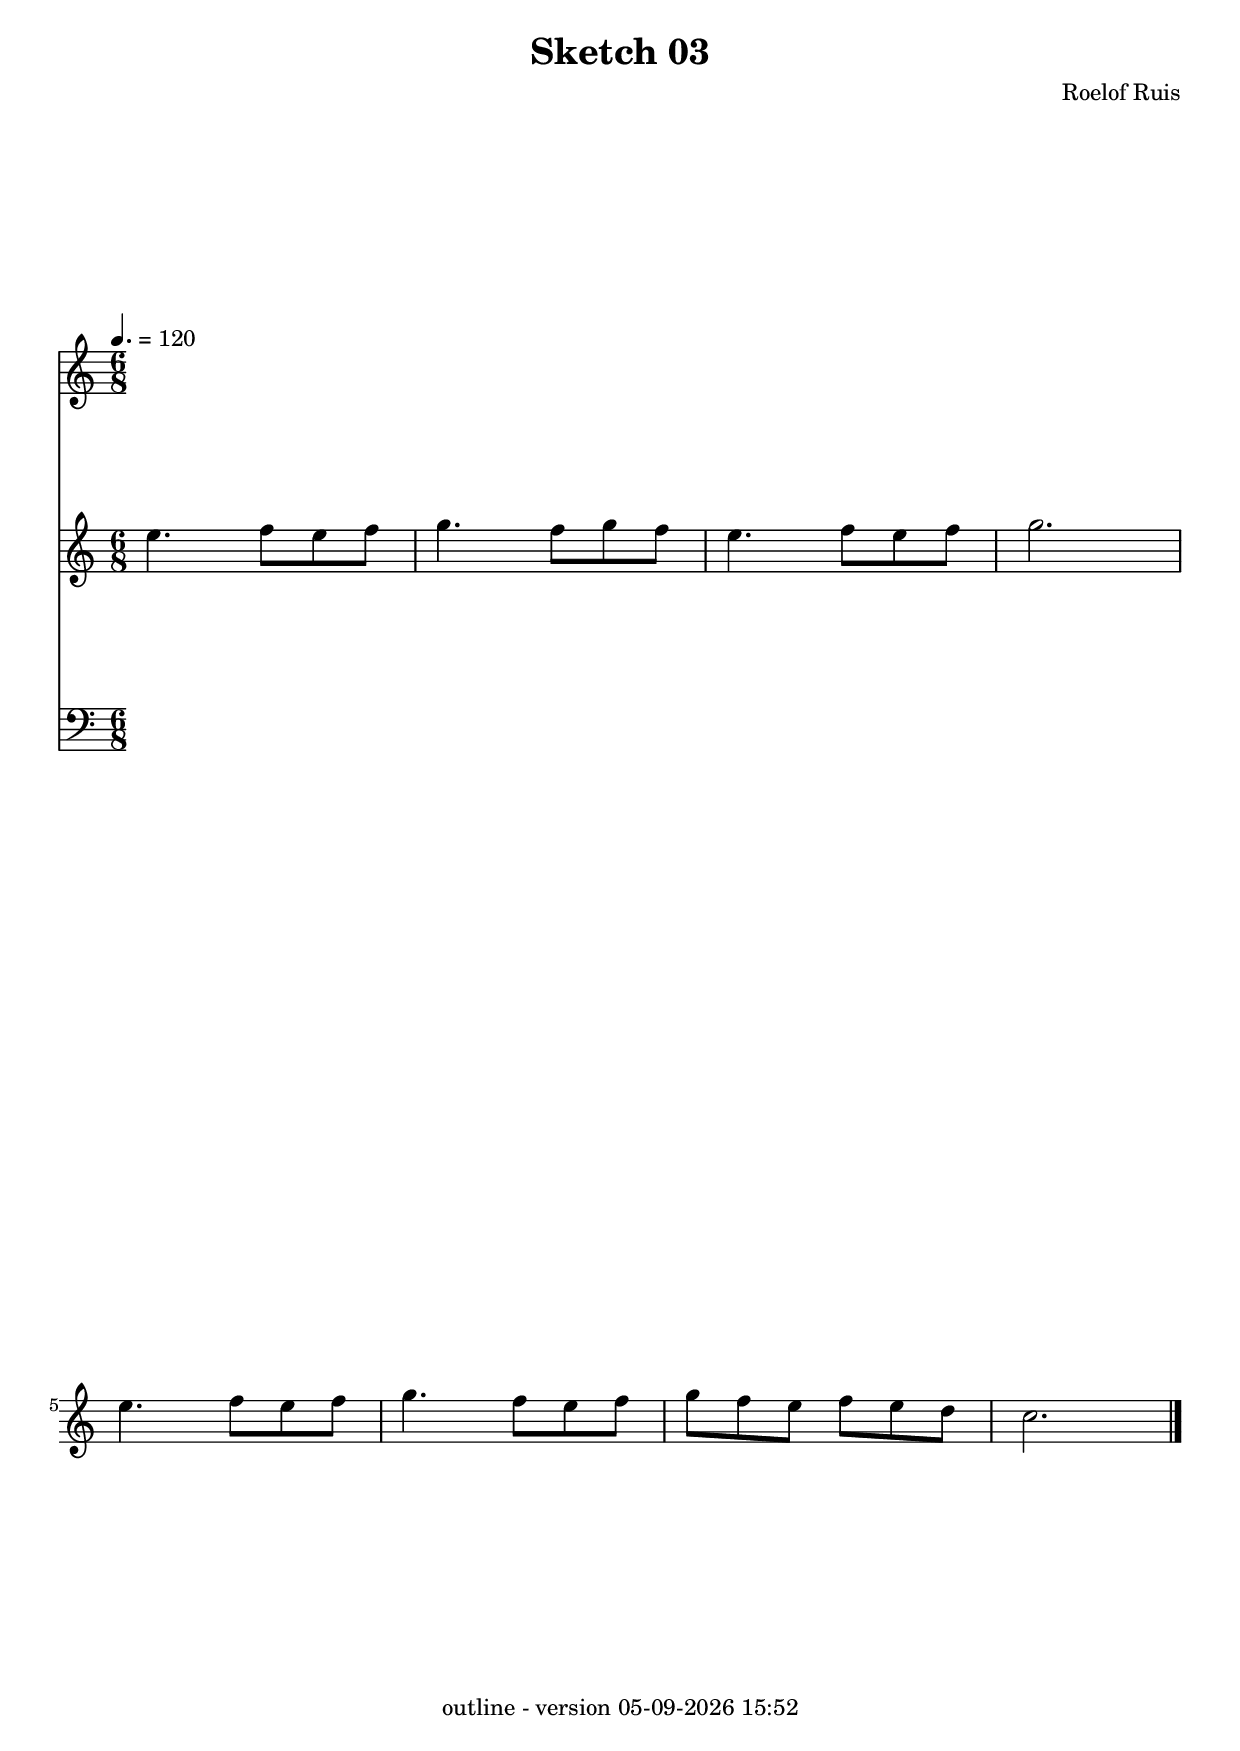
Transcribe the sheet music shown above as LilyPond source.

\version "2.24"
% -*- output: ./;

globalOptions = {
  \compressEmptyMeasures
  \numericTimeSignature
  \time 6/8
  \tempo 4.=120
}

chordmusic = \chordmode {
  \set chordChanges = ##t
  
  % Chord
}

tenorSax = \relative c'' {
  \globalOptions
  \clef treble
  
  % Music
  
  \bar "|."
}

accordion = \relative c'' {
  \globalOptions
  \clef treble
  
  e4. f8 e f |
  g4. f8 g f |
  e4. f8 e f |
  g2. |
  e4. f8 e f |
  g4. f8 e f |
  g8 f e f e d |
  c2. |
  % Music
  
  \bar "|."
}

bass = \relative c {
  \globalOptions
  \clef bass

  % Music
  
  \bar "|."

}

% --- BOOKS --- %
title = "Sketch 03"
bookname = "sketch03"
composer = "Roelof Ruis"
date = #(strftime "%d-%m-%Y %H:%M" (localtime (current-time)))
docVersion = #(string-append "outline - version " date)

BookFull = \book {
  \bookOutputName #(string-append bookname "_Full")
  \paper {
    indent = 0.0
    ragged-last-bottom = ##f
    print-all-headers = ##t
    %max-systems-per-page = 16
  }
  
  \header {
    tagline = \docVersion
  }
  
  \score {
    \header {
      title = \title
      composer = \composer
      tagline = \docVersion
    }
    <<
      \new ChordNames { \chordmusic }
      \new Staff = "saxophone" \tenorSax
      \new Staff = "accordion" \accordion
      \new Staff = "bass" \bass
    >>
  
    \layout {
      \context {
        \Score
        \remove Mark_engraver
        \remove Text_mark_engraver
        \remove Staff_collecting_engraver
      }
      \context {
        \Staff
        \consists Mark_engraver
        \consists Text_mark_engraver
        \consists Staff_collecting_engraver
      }
    }
  }
}

BookTenorSax = \book {
  \bookOutputName #(string-append bookname "_TenorSax")
  \paper {
    indent = 0.0
    ragged-last-bottom = ##f
    print-all-headers = ##f
    max-systems-per-page = 12
  }
  
  \header {
    title = \title
    composer = \composer
    instrument = "Tenor Saxophone"
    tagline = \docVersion
  }
  
  \score {
    <<
      \new ChordNames { \transpose bes c' { \chordmusic } }
      \new Staff { \transpose bes c' \tenorSax }
    >>
  }
}

BookAccordion = \book {
  \bookOutputName #(string-append bookname "_Accordion")
  \paper {
    indent = 0.0
    ragged-last-bottom = ##f
    print-all-headers = ##f
    max-systems-per-page = 12
  }
  
  \header {
    title = \title
    composer = \composer
    instrument = "Accordion"
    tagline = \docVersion
  }
  
  \score {
    <<
      \new ChordNames { \chordmusic }
      \new Staff { \accordion }
    >>
  }
}

BookBass = \book {
  \bookOutputName #(string-append bookname "_Bass")
  \paper {
    indent = 0.0
    ragged-last-bottom = ##f
    print-all-headers = ##f
    max-systems-per-page = 12
  }
  
  \header {
    title = \title
    composer = \composer
    instrument = "Bass"
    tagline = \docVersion
  }
  
  \score {
    <<
      \new ChordNames { \chordmusic }
      \new Staff { \bass }
    >>
  }
}

Midi = \score {
  \bookOutputName \bookname
  <<
    \new Staff = "saxophone" {
      \set Staff.midiInstrument = "tenor sax"
      \set Staff.midiMinimumVolume = 0.6
      \set Staff.midiMaximumVolume = 0.9
      \transpose c c, { \tenorSax }
    }
    \new Staff = "accordion" {
      \set Staff.midiInstrument = "reed organ"
      \set Staff.midiMinimumVolume = 0.3
      \set Staff.midiMaximumVolume = 0.6
      \transpose c c, { \accordion }
    }
    \new Staff = "bass" {
      \set Staff.midiMinimumVolume = 0.4
      \set Staff.midiMaximumVolume = 0.9
      \set Staff.midiInstrument = "electric bass (finger)"
      \transpose c c, { \bass }
    }
  >>
  
  \midi { }
}


\Midi
\BookFull
%\BookTenorSax
%\BookAccordion
%\BookBass